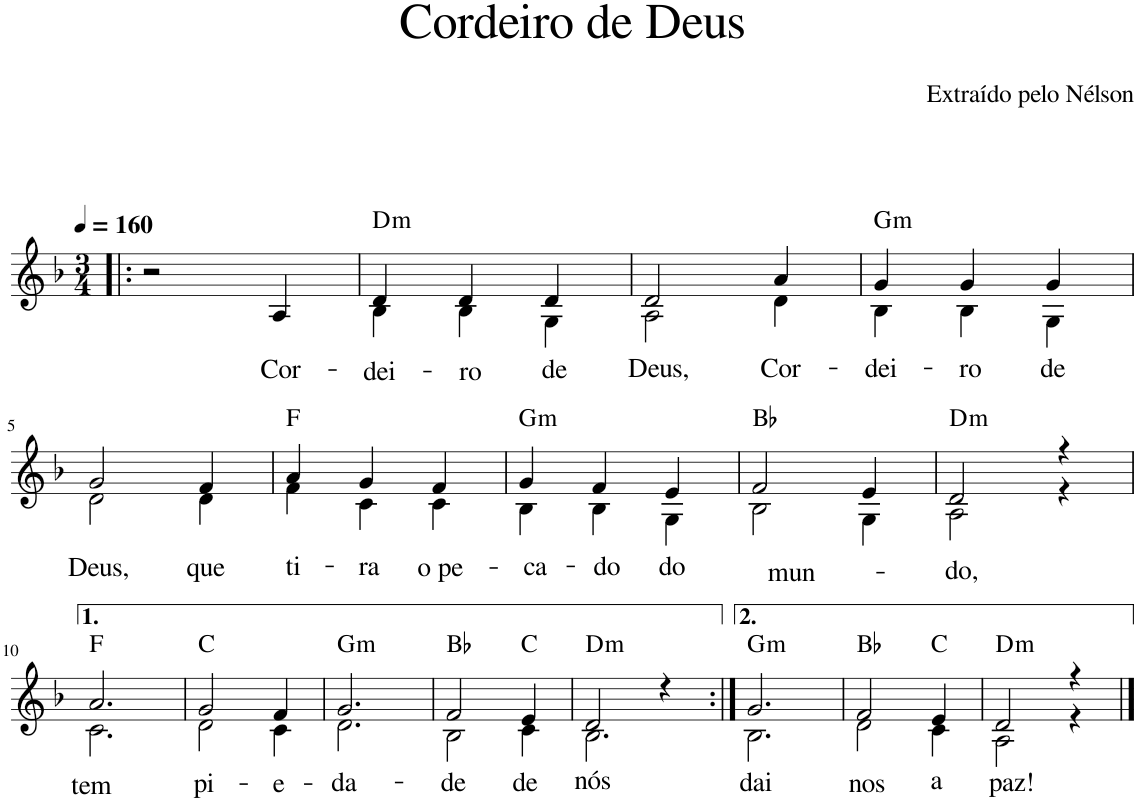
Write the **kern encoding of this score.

**kern	**text	**harte
*part1	*part1	*part1
*staff1	*staff1	*
*I"Voz	*	*
*I'Vo.	*	*
*clefG2	*	*
*k[b-]	*	*
*M3/4	*	*
*MM160	*	*
=1!|:	=1!|:	=1!|:
2r	.	.
!	!LO:LY:b	!
4A/	Cor-	.
=2	=2	=2
!	!LO:LY:b	!LO:H:kt=m
*^	*	*
4d/	4B-\	-dei-	D:min
!	!	!LO:LY:b	!
4d/	4B-\	-ro	.
!	!	!LO:LY:b	!
4d/	4G\	de	.
=3	=3	=3	=3
!	!	!LO:LY:b	!
2d/	2A\	Deus,	.
!	!	!LO:LY:b	!
4a/	4d\	Cor-	.
=4	=4	=4	=4
!	!	!LO:LY:b	!LO:H:kt=m
4g/	4B-\	-dei-	G:min
!	!	!LO:LY:b	!
4g/	4B-\	-ro	.
!	!	!LO:LY:b	!
4g/	4G\	de	.
!!LO:LB:g=z	!!
=5	=5	=5	=5
!	!	!LO:LY:b	!
2g/	2d\	Deus,	.
!	!	!LO:LY:b	!
4f/	4d\	que	.
=6	=6	=6	=6
!	!	!LO:LY:b	!
4a/	4f\	ti-	F:maj
!	!	!LO:LY:b	!
4g/	4c\	-ra	.
!	!	!LO:LY:b	!
4f/	4c\	o pe-	.
=7	=7	=7	=7
!	!	!LO:LY:b	!LO:H:kt=m
4g/	4B-\	-ca-	G:min
!	!	!LO:LY:b	!
4f/	4B-\	-do	.
!	!	!LO:LY:b	!
4e/	4G\	do	.
=8	=8	=8	=8
!	!	!LO:LY:b	!
2f/	2B-\	mun-	Bb:maj
4e/	4G\	.	.
=9	=9	=9	=9
!	!	!LO:LY:b	!LO:H:kt=m
2d/	2A\	-do,	D:min
4r	4r	.	.
!!LO:LB:g=z	!!
=10	=10	=10	=10
!	!	!LO:LY:b	!
2.a/	2.c\	tem	F:maj
=11	=11	=11	=11
!	!	!LO:LY:b	!
2g/	2d\	pi-	C:maj
!	!	!LO:LY:b	!
4f/	4c\	-e-	.
=12	=12	=12	=12
!	!	!LO:LY:b	!LO:H:kt=m
2.g/	2.d\	-da-	G:min
=13	=13	=13	=13
!	!	!LO:LY:b	!
2f/	2B-\	-de	Bb:maj
!	!	!LO:LY:b	!
4e/	4c\	de	C:maj
=14	=14	=14	=14
!	!	!LO:LY:b	!LO:H:kt=m
2d/	2.B-\	nós	D:min
4r	.	.	.
=15:|!	=15:|!	=15:|!	=15:|!
!	!	!LO:LY:b	!LO:H:kt=m
2.g/	2.B-\	dai	G:min
=16	=16	=16	=16
!	!	!LO:LY:b	!
2f/	2d\	nos	Bb:maj
!	!	!LO:LY:b	!
4e/	4c\	a	C:maj
=17	=17	=17	=17
!	!	!LO:LY:b	!LO:H:kt=m
2d/	2A\	paz!	D:min
4r	4r	.	.
*v	*v	*	*
==	==	==
*-	*-	*-
